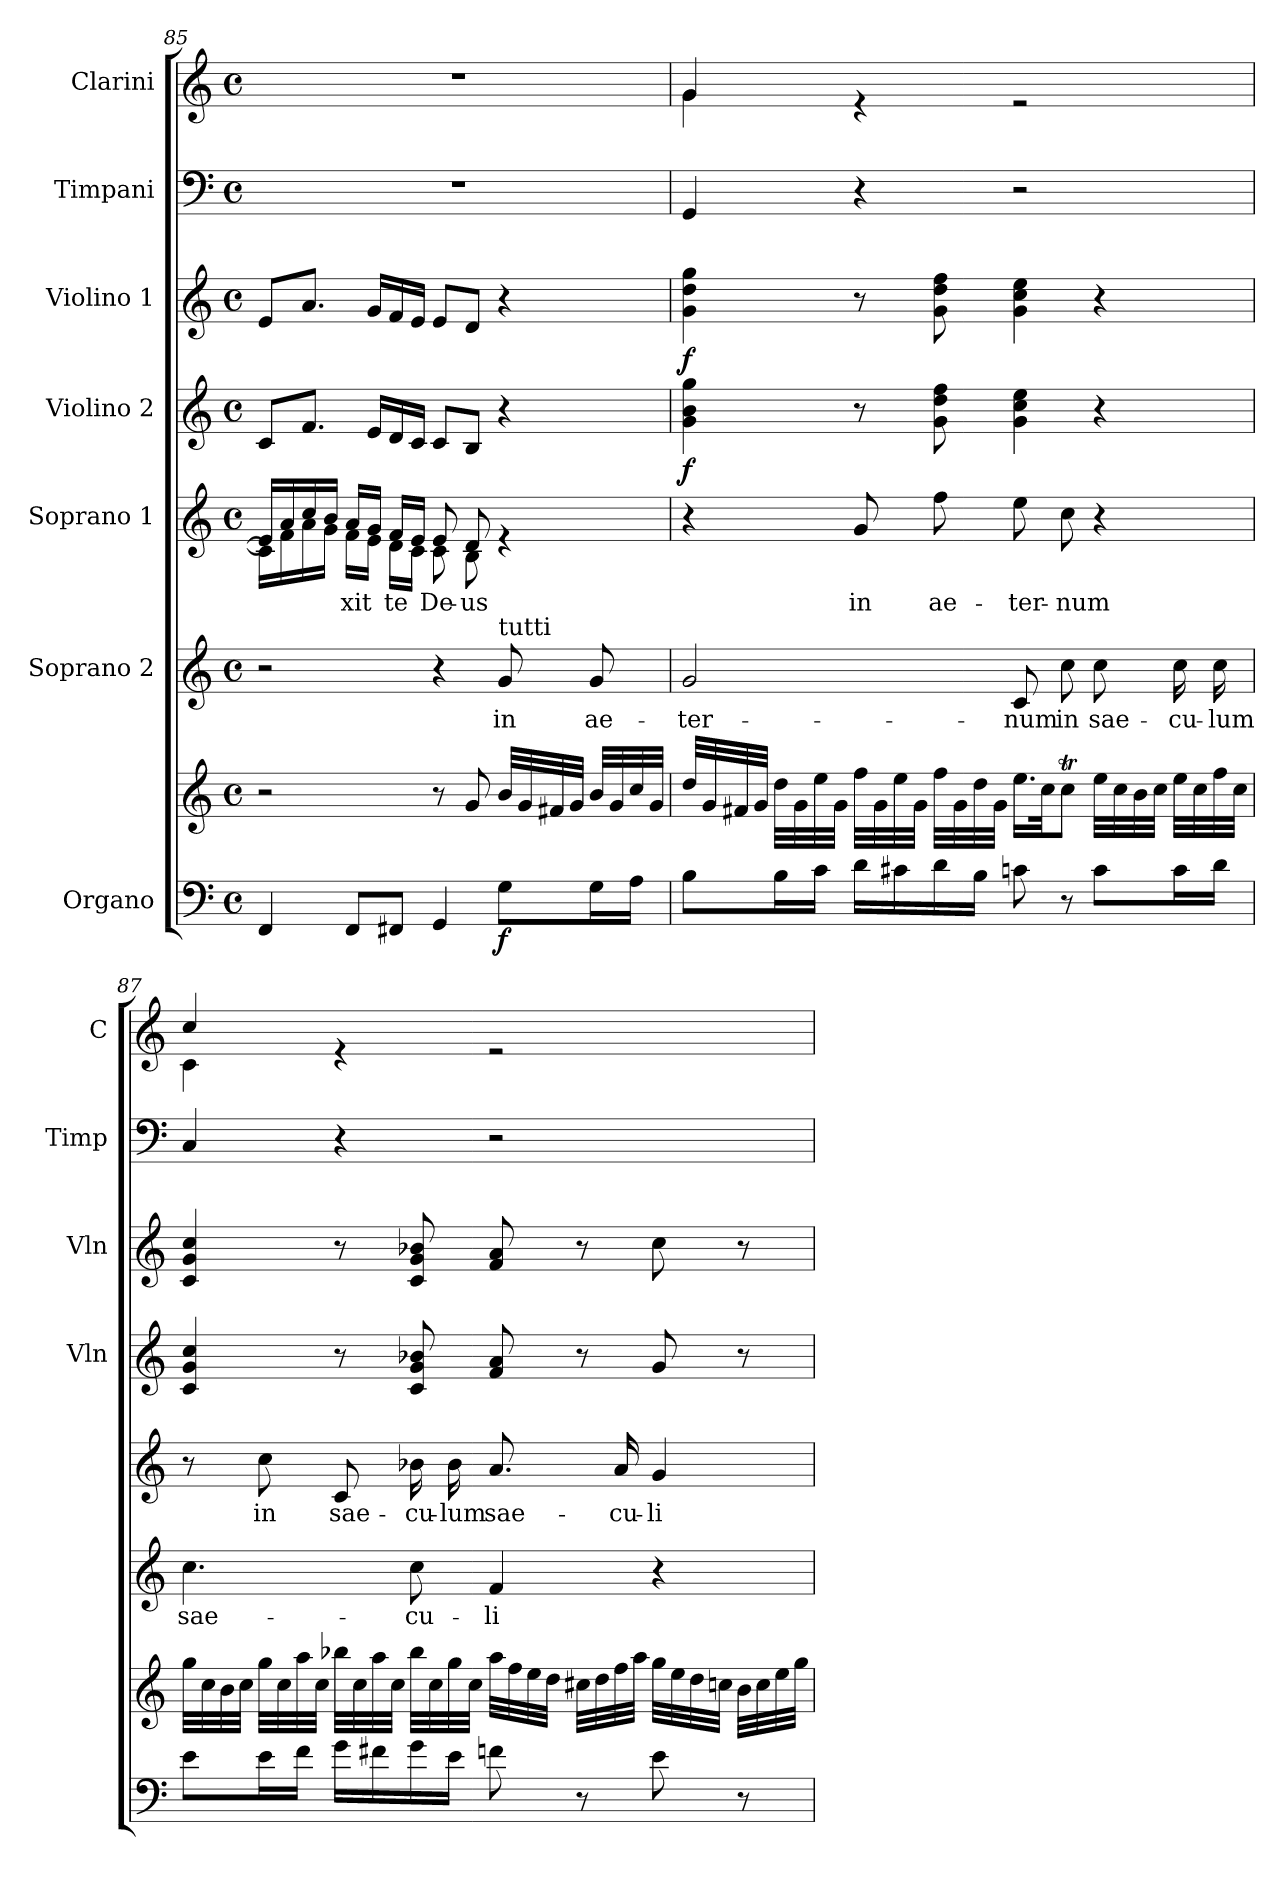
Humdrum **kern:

**kern	**kern	**dynam	**kern	**text	**kern	**text	**kern	**dynam	**kern	**dynam	**kern	**kern
*part7	*part7	*part7	*part6	*part6	*part5	*part5	*part4	*part4	*part3	*part3	*part2	*part1
*staff8	*staff7	*staff7/8	*staff6	*staff6	*staff5	*staff5	*staff4	*staff4	*staff3	*staff3	*staff2	*staff1
*I"Organo	*	*	*I"Soprano 2	*	*I"Soprano 1	*	*I"Violino 2	*	*I"Violino 1	*	*I"Timpani	*I"Clarini
*	*	*	*	*	*	*	*I'Vln	*	*I'Vln	*	*I'Timp	*I'C
*clefF4	*clefG2	*	*clefG2	*	*clefG2	*	*clefG2	*	*clefG2	*	*clefF4	*clefG2
*k[]	*k[]	*	*k[]	*	*k[]	*	*k[]	*	*k[]	*	*k[]	*k[]
*M4/4	*M4/4	*	*M4/4	*	*M4/4	*	*M4/4	*	*M4/4	*	*M4/4	*M4/4
*met(c)	*met(c)	*	*met(c)	*	*met(c)	*	*met(c)	*	*met(c)	*	*met(c)	*met(c)
=85	=85	=85	=85	=85	=85	=85	=85	=85	=85	=85	=85	=85
*	*	*	*	*	*^	*	*	*	*	*	*	*
4FF/	2r	.	2r	.	16e/LL]	16c\LL]	.	8c/L	.	8e/L	.	1r	1r
.	.	.	.	.	16a/	16f\	.	.	.	.	.	.	.
.	.	.	.	.	16cc/	16a\	.	8.f/J	.	8.a/J	.	.	.
.	.	.	.	.	16b/JJ	16g\JJ	.	.	.	.	.	.	.
!	!	!	!	!	!	!	!LO:LY:b	!	!	!	!	!	!
8FF/L	.	.	.	.	16a/LL	16f\LL	-xit	.	.	.	.	.	.
.	.	.	.	.	16g/JJ	16e\JJ	.	16e/LL	.	16g/LL	.	.	.
!	!	!	!	!	!	!	!LO:LY:b	!	!	!	!	!	!
8FF#X/J	.	.	.	.	16f/LL	16d\LL	-te	16d/	.	16f/	.	.	.
.	.	.	.	.	16e/JJ	16c\JJ	.	16c/JJ	.	16e/JJ	.	.	.
!	!	!	!	!	!	!	!LO:LY:b	!	!	!	!	!	!
4GG/	8r	.	4r	.	8e/	8c\	De-	8c/L	.	8e/L	.	.	.
!	!	!	!	!	!	!	!LO:LY:b	!	!	!	!	!	!
.	8g/	.	.	.	8d/	8B\	-us	8B/J	.	8d/J	.	.	.
!	!	!	!LO:TX:a:t=tutti	!	!	!	!	!	!	!	!	!	!
!	!	!LO:DY:b=2	!	!LO:LY:b	!	!	!	!	!	!	!	!	!
8G\L	32b/LLL	f	8g/	in	4re	4ryy	.	4r	.	4r	.	.	.
.	32g/	.	.	.	.	.	.	.	.	.	.	.	.
.	32f#X/	.	.	.	.	.	.	.	.	.	.	.	.
.	32g/JJJ	.	.	.	.	.	.	.	.	.	.	.	.
!	!	!	!	!LO:LY:b	!	!	!	!	!	!	!	!	!
16G\L	32b/LLL	.	8g/	ae-	.	.	.	.	.	.	.	.	.
.	32g/	.	.	.	.	.	.	.	.	.	.	.	.
16A\JJ	32cc/	.	.	.	.	.	.	.	.	.	.	.	.
.	32g/JJJ	.	.	.	.	.	.	.	.	.	.	.	.
*	*	*	*	*	*v	*v	*	*	*	*	*	*	*
!!LO:LB:g=z
=86	=86	=86	=86	=86	=86	=86	=86	=86	=86	=86	=86	=86
!	!	!	!	!LO:LY:b	!	!	!	!LO:DY:b	!	!LO:DY:b	!	!
*	*	*	*	*	*	*	*	*	*	*	*	*^
8B\L	32dd/LLL	.	2g/	-ter-	4r	.	4g\ 4b\ 4gg\	f	4g\ 4dd\ 4gg\	f	4GG/	4g/	4g\
.	32g/	.	.	.	.	.	.	.	.	.	.	.	.
.	32f#X/	.	.	.	.	.	.	.	.	.	.	.	.
.	32g/JJJ	.	.	.	.	.	.	.	.	.	.	.	.
16B\L	32dd\LLL	.	.	.	.	.	.	.	.	.	.	.	.
.	32g\	.	.	.	.	.	.	.	.	.	.	.	.
16c\JJ	32ee\	.	.	.	.	.	.	.	.	.	.	.	.
.	32g\JJJ	.	.	.	.	.	.	.	.	.	.	.	.
!	!	!	!	!	!	!LO:LY:b	!	!	!	!	!	!	!
16d\LL	32ff\LLL	.	.	.	8g/	in	8r	.	8r	.	4r	4re	2.ryy
.	32g\	.	.	.	.	.	.	.	.	.	.	.	.
16c#X\	32ee\	.	.	.	.	.	.	.	.	.	.	.	.
.	32g\JJJ	.	.	.	.	.	.	.	.	.	.	.	.
!	!	!	!	!	!	!LO:LY:b	!	!	!	!	!	!	!
16d\	32ff\LLL	.	.	.	8ff\	ae-	8g\ 8dd\ 8ff\	.	8g\ 8dd\ 8ff\	.	.	.	.
.	32g\	.	.	.	.	.	.	.	.	.	.	.	.
16B\JJ	32dd\	.	.	.	.	.	.	.	.	.	.	.	.
.	32g\JJJ	.	.	.	.	.	.	.	.	.	.	.	.
!	!	!	!	!LO:LY:b	!	!LO:LY:b	!	!	!	!	!	!	!
8cn\	16.ee\LL	.	8c/	-num	8ee\	-ter-	4g\ 4cc\ 4ee\	.	4g\ 4cc\ 4ee\	.	2r	2re	.
.	32cc\JK	.	.	.	.	.	.	.	.	.	.	.	.
!	!	!	!	!LO:LY:b	!	!LO:LY:b	!	!	!	!	!	!	!
8r	8ccT\J	.	8cc\	in	8cc\	-num	.	.	.	.	.	.	.
!	!	!	!	!LO:LY:b	!	!	!	!	!	!	!	!	!
8c\L	32ee\LLL	.	8cc\	sae-	4r	.	4r	.	4r	.	.	.	.
.	32cc\	.	.	.	.	.	.	.	.	.	.	.	.
.	32b\	.	.	.	.	.	.	.	.	.	.	.	.
.	32cc\JJJ	.	.	.	.	.	.	.	.	.	.	.	.
!	!	!	!	!LO:LY:b	!	!	!	!	!	!	!	!	!
16c\L	32ee\LLL	.	16cc\	-cu-	.	.	.	.	.	.	.	.	.
.	32cc\	.	.	.	.	.	.	.	.	.	.	.	.
!	!	!	!	!LO:LY:b	!	!	!	!	!	!	!	!	!
16d\JJ	32ff\	.	16cc\	-lum	.	.	.	.	.	.	.	.	.
.	32cc\JJJ	.	.	.	.	.	.	.	.	.	.	.	.
!!LO:PB:g=z	!!
=87	=87	=87	=87	=87	=87	=87	=87	=87	=87	=87	=87	=87	=87
!	!	!	!	!LO:LY:b	!	!	!	!	!	!	!	!	!
8e\L	32gg\LLL	.	4.cc\	sae-	8r	.	4c/ 4g/ 4cc/	.	4c/ 4g/ 4cc/	.	4C/	4cc/	4c\
.	32cc\	.	.	.	.	.	.	.	.	.	.	.	.
.	32b\	.	.	.	.	.	.	.	.	.	.	.	.
.	32cc\JJJ	.	.	.	.	.	.	.	.	.	.	.	.
!	!	!	!	!	!	!LO:LY:b	!	!	!	!	!	!	!
16e\L	32gg\LLL	.	.	.	8cc\	in	.	.	.	.	.	.	.
.	32cc\	.	.	.	.	.	.	.	.	.	.	.	.
16f\JJ	32aa\	.	.	.	.	.	.	.	.	.	.	.	.
.	32cc\JJJ	.	.	.	.	.	.	.	.	.	.	.	.
!	!	!	!	!	!	!LO:LY:b	!	!	!	!	!	!	!
16g\LL	32bb-X\LLL	.	.	.	8c/	sae-	8r	.	8r	.	4r	4re	2.ryy
.	32cc\	.	.	.	.	.	.	.	.	.	.	.	.
16f#X\	32aa\	.	.	.	.	.	.	.	.	.	.	.	.
.	32cc\JJJ	.	.	.	.	.	.	.	.	.	.	.	.
!	!	!	!	!LO:LY:b	!	!LO:LY:b	!	!	!	!	!	!	!
16g\	32bb-\LLL	.	8cc\	-cu-	16b-X\	-cu-	8c/ 8g/ 8b-X/	.	8c/ 8g/ 8b-X/	.	.	.	.
.	32cc\	.	.	.	.	.	.	.	.	.	.	.	.
!	!	!	!	!	!	!LO:LY:b	!	!	!	!	!	!	!
16e\JJ	32gg\	.	.	.	16b-\	-lum	.	.	.	.	.	.	.
.	32cc\JJJ	.	.	.	.	.	.	.	.	.	.	.	.
!	!	!	!	!LO:LY:b	!	!LO:LY:b	!	!	!	!	!	!	!
8fn\	32aa\LLL	.	4f/	-li	8.a/	sae-	8f/ 8a/	.	8f/ 8a/	.	2r	2re	.
.	32ff\	.	.	.	.	.	.	.	.	.	.	.	.
.	32ee\	.	.	.	.	.	.	.	.	.	.	.	.
.	32dd\JJJ	.	.	.	.	.	.	.	.	.	.	.	.
8r	32cc#X\LLL	.	.	.	.	.	8r	.	8r	.	.	.	.
.	32dd\	.	.	.	.	.	.	.	.	.	.	.	.
!	!	!	!	!	!	!LO:LY:b	!	!	!	!	!	!	!
.	32ff\	.	.	.	16a/	-cu-	.	.	.	.	.	.	.
.	32aa\JJJ	.	.	.	.	.	.	.	.	.	.	.	.
!	!	!	!	!	!	!LO:LY:b	!	!	!	!	!	!	!
8e\	32gg\LLL	.	4r	.	4g/	-li	8g/	.	8cc\	.	.	.	.
.	32ee\	.	.	.	.	.	.	.	.	.	.	.	.
.	32dd\	.	.	.	.	.	.	.	.	.	.	.	.
.	32ccn\JJJ	.	.	.	.	.	.	.	.	.	.	.	.
8r	32b\LLL	.	.	.	.	.	8r	.	8r	.	.	.	.
.	32cc\	.	.	.	.	.	.	.	.	.	.	.	.
.	32ee\	.	.	.	.	.	.	.	.	.	.	.	.
.	32gg\JJJ	.	.	.	.	.	.	.	.	.	.	.	.
*	*	*	*	*	*	*	*	*	*	*	*	*v	*v
=	=	=	=	=	=	=	=	=	=	=	=	=
*-	*-	*-	*-	*-	*-	*-	*-	*-	*-	*-	*-	*-
